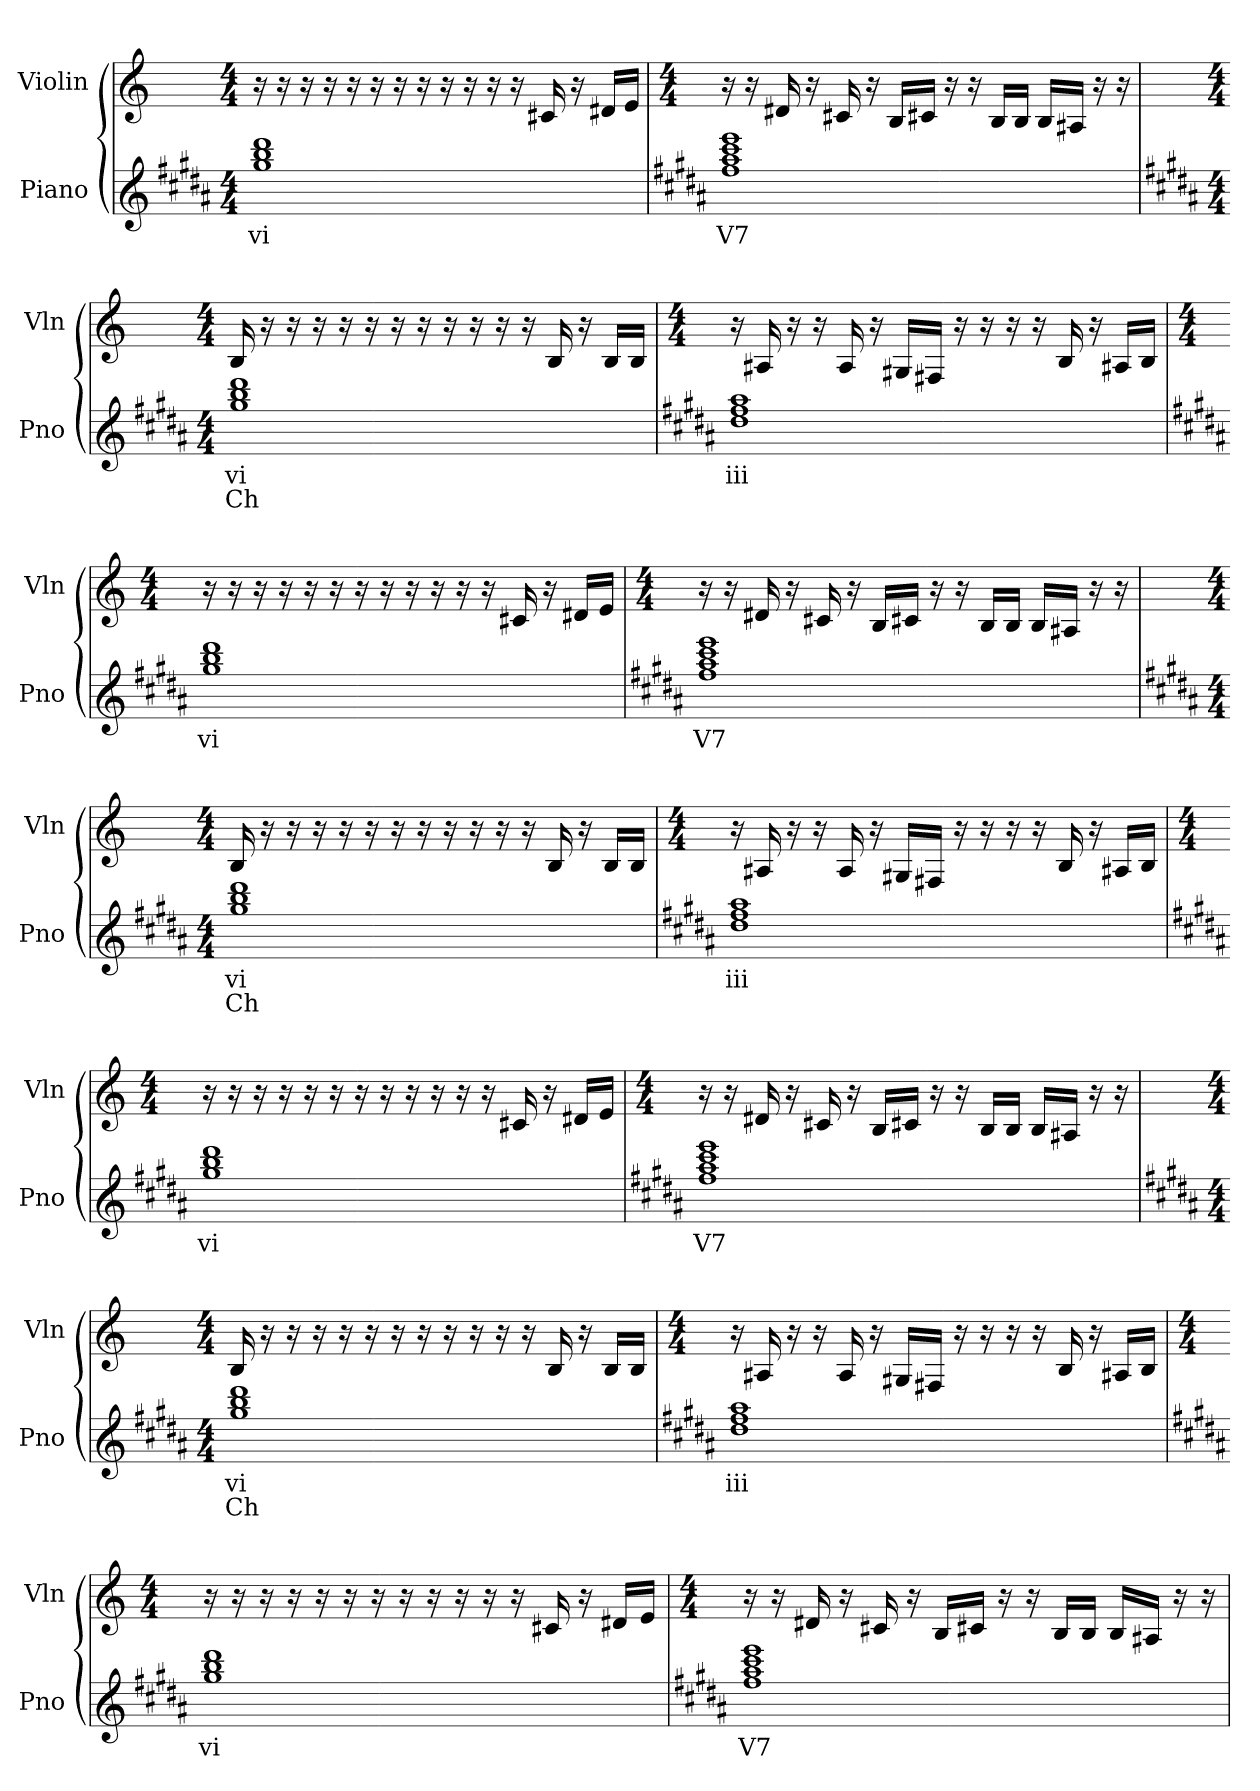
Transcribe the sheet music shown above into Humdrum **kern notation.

**kern	**text	**text	**kern
*part2	*part2	*part2	*part1
*staff2	*staff2	*staff2	*staff1
*I"Piano	*	*	*I"Violin
*I'Pno	*	*	*I'Vln
*k[f#c#g#d#a#]	*	*	*
*B:	*	*	*
*M4/4	*	*	*M4/4
=	=	=	=
1gg# 1bb 1ddd#	vi	.	16r
.	.	.	16r
.	.	.	16r
.	.	.	16r
.	.	.	16r
.	.	.	16r
.	.	.	16r
.	.	.	16r
.	.	.	16r
.	.	.	16r
.	.	.	16r
.	.	.	16r
.	.	.	16c#X
.	.	.	16r
.	.	.	16d#XLL
.	.	.	16eJJ
=	=	=	=
*k[f#c#g#d#a#]	*	*	*
*B:	*	*	*
*	*	*	*M4/4
1ff# 1aa# 1ccc# 1eee	V7	.	16r
.	.	.	16r
.	.	.	16d#X
.	.	.	16r
.	.	.	16c#X
.	.	.	16r
.	.	.	16BLL
.	.	.	16c#XJJ
.	.	.	16r
.	.	.	16r
.	.	.	16BLL
.	.	.	16BJJ
.	.	.	16BLL
.	.	.	16A#XJJ
.	.	.	16r
.	.	.	16r
=	=	=	=
*k[f#c#g#d#a#]	*	*	*
*B:	*	*	*
*M4/4	*	*	*M4/4
1gg# 1bb 1ddd#	vi	Ch	16B
.	.	.	16r
.	.	.	16r
.	.	.	16r
.	.	.	16r
.	.	.	16r
.	.	.	16r
.	.	.	16r
.	.	.	16r
.	.	.	16r
.	.	.	16r
.	.	.	16r
.	.	.	16B
.	.	.	16r
.	.	.	16BLL
.	.	.	16BJJ
=	=	=	=
*k[f#c#g#d#a#]	*	*	*
*B:	*	*	*
*	*	*	*M4/4
1dd# 1ff# 1aa#	iii	.	16r
.	.	.	16A#X
.	.	.	16r
.	.	.	16r
.	.	.	16A#
.	.	.	16r
.	.	.	16G#XLL
.	.	.	16F#XJJ
.	.	.	16r
.	.	.	16r
.	.	.	16r
.	.	.	16r
.	.	.	16B
.	.	.	16r
.	.	.	16A#XLL
.	.	.	16BJJ
=	=	=	=
*k[f#c#g#d#a#]	*	*	*
*B:	*	*	*
*	*	*	*M4/4
1gg# 1bb 1ddd#	vi	.	16r
.	.	.	16r
.	.	.	16r
.	.	.	16r
.	.	.	16r
.	.	.	16r
.	.	.	16r
.	.	.	16r
.	.	.	16r
.	.	.	16r
.	.	.	16r
.	.	.	16r
.	.	.	16c#X
.	.	.	16r
.	.	.	16d#XLL
.	.	.	16eJJ
=	=	=	=
*k[f#c#g#d#a#]	*	*	*
*B:	*	*	*
*	*	*	*M4/4
1ff# 1aa# 1ccc# 1eee	V7	.	16r
.	.	.	16r
.	.	.	16d#X
.	.	.	16r
.	.	.	16c#X
.	.	.	16r
.	.	.	16BLL
.	.	.	16c#XJJ
.	.	.	16r
.	.	.	16r
.	.	.	16BLL
.	.	.	16BJJ
.	.	.	16BLL
.	.	.	16A#XJJ
.	.	.	16r
.	.	.	16r
=	=	=	=
*k[f#c#g#d#a#]	*	*	*
*B:	*	*	*
*M4/4	*	*	*M4/4
1gg# 1bb 1ddd#	vi	Ch	16B
.	.	.	16r
.	.	.	16r
.	.	.	16r
.	.	.	16r
.	.	.	16r
.	.	.	16r
.	.	.	16r
.	.	.	16r
.	.	.	16r
.	.	.	16r
.	.	.	16r
.	.	.	16B
.	.	.	16r
.	.	.	16BLL
.	.	.	16BJJ
=	=	=	=
*k[f#c#g#d#a#]	*	*	*
*B:	*	*	*
*	*	*	*M4/4
1dd# 1ff# 1aa#	iii	.	16r
.	.	.	16A#X
.	.	.	16r
.	.	.	16r
.	.	.	16A#
.	.	.	16r
.	.	.	16G#XLL
.	.	.	16F#XJJ
.	.	.	16r
.	.	.	16r
.	.	.	16r
.	.	.	16r
.	.	.	16B
.	.	.	16r
.	.	.	16A#XLL
.	.	.	16BJJ
=	=	=	=
*k[f#c#g#d#a#]	*	*	*
*B:	*	*	*
*	*	*	*M4/4
1gg# 1bb 1ddd#	vi	.	16r
.	.	.	16r
.	.	.	16r
.	.	.	16r
.	.	.	16r
.	.	.	16r
.	.	.	16r
.	.	.	16r
.	.	.	16r
.	.	.	16r
.	.	.	16r
.	.	.	16r
.	.	.	16c#X
.	.	.	16r
.	.	.	16d#XLL
.	.	.	16eJJ
=	=	=	=
*k[f#c#g#d#a#]	*	*	*
*B:	*	*	*
*	*	*	*M4/4
1ff# 1aa# 1ccc# 1eee	V7	.	16r
.	.	.	16r
.	.	.	16d#X
.	.	.	16r
.	.	.	16c#X
.	.	.	16r
.	.	.	16BLL
.	.	.	16c#XJJ
.	.	.	16r
.	.	.	16r
.	.	.	16BLL
.	.	.	16BJJ
.	.	.	16BLL
.	.	.	16A#XJJ
.	.	.	16r
.	.	.	16r
=	=	=	=
*k[f#c#g#d#a#]	*	*	*
*B:	*	*	*
*M4/4	*	*	*M4/4
1gg# 1bb 1ddd#	vi	Ch	16B
.	.	.	16r
.	.	.	16r
.	.	.	16r
.	.	.	16r
.	.	.	16r
.	.	.	16r
.	.	.	16r
.	.	.	16r
.	.	.	16r
.	.	.	16r
.	.	.	16r
.	.	.	16B
.	.	.	16r
.	.	.	16BLL
.	.	.	16BJJ
=	=	=	=
*k[f#c#g#d#a#]	*	*	*
*B:	*	*	*
*	*	*	*M4/4
1dd# 1ff# 1aa#	iii	.	16r
.	.	.	16A#X
.	.	.	16r
.	.	.	16r
.	.	.	16A#
.	.	.	16r
.	.	.	16G#XLL
.	.	.	16F#XJJ
.	.	.	16r
.	.	.	16r
.	.	.	16r
.	.	.	16r
.	.	.	16B
.	.	.	16r
.	.	.	16A#XLL
.	.	.	16BJJ
=	=	=	=
*k[f#c#g#d#a#]	*	*	*
*B:	*	*	*
*	*	*	*M4/4
1gg# 1bb 1ddd#	vi	.	16r
.	.	.	16r
.	.	.	16r
.	.	.	16r
.	.	.	16r
.	.	.	16r
.	.	.	16r
.	.	.	16r
.	.	.	16r
.	.	.	16r
.	.	.	16r
.	.	.	16r
.	.	.	16c#X
.	.	.	16r
.	.	.	16d#XLL
.	.	.	16eJJ
=	=	=	=
*k[f#c#g#d#a#]	*	*	*
*B:	*	*	*
*	*	*	*M4/4
1ff# 1aa# 1ccc# 1eee	V7	.	16r
.	.	.	16r
.	.	.	16d#X
.	.	.	16r
.	.	.	16c#X
.	.	.	16r
.	.	.	16BLL
.	.	.	16c#XJJ
.	.	.	16r
.	.	.	16r
.	.	.	16BLL
.	.	.	16BJJ
.	.	.	16BLL
.	.	.	16A#XJJ
.	.	.	16r
.	.	.	16r
=	=	=	=
*-	*-	*-	*-
